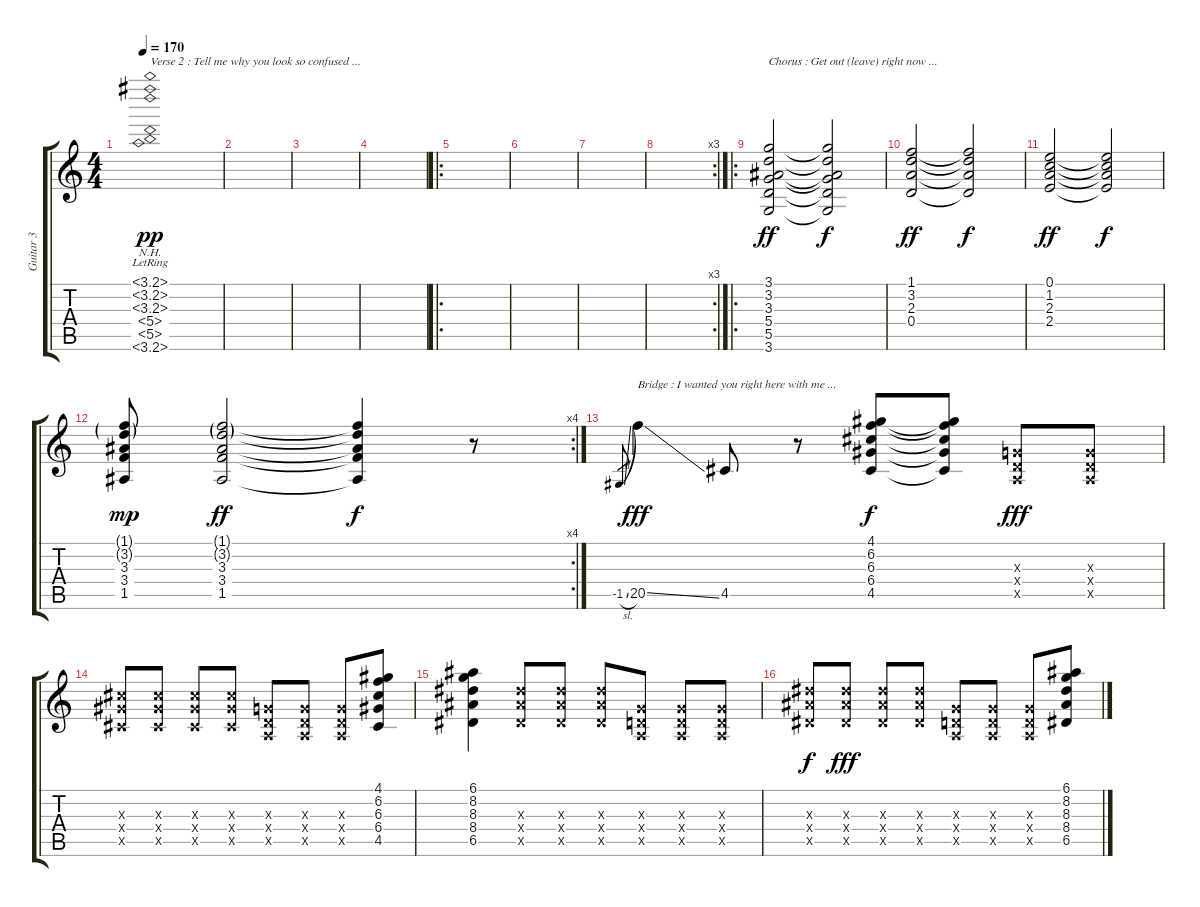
\track ("Guitar 3" "Guitar 3") {instrument distortionguitar}
\staff {score tabs}
\tuning (E4 B3 G3 D3 A2 E2) {hide}
\ts (4 4)
\tempo 170
\clef g2
\ks c
(3.1{nh} 3.2{nh} 3.3{nh} 5.4{nh lr} 5.5{nh} 3.6{nh}).1{txt "Verse 2 : Tell me why you look so confused ..." dy pp} |
|
|
|
\ro
|
|
|
\rc 3
|
\ro
(3.1 3.2 3.3 5.4 5.5 3.6).2{txt "Chorus : Get out (leave) right now ..." dy ff} (3.1{t} 3.2{t} 3.3{t} 5.4{t} 5.5{t} 3.6{t}).2{dy f} |
(1.1 3.2 2.3 0.4).2{dy ff} (1.1{t} 3.2{t} 2.3{t} 0.4{t}).2{dy f} |
(0.1 1.2 2.3 2.4).2{dy ff} (0.1{t} 1.2{t} 2.3{t} 2.4{t}).2{dy f} |
\rc 4
(1.1{g} 3.2{g} 3.3 3.4 1.5).8{dy mp} (1.1{g} 3.2{g} 3.3 3.4 1.5).2{dy ff} (1.1{t} 3.2{t} 3.3{t} 3.4{t} 1.5{t}).4{dy f} r.8 |
-1.5{sl}.8{gr} 20.5{ss}.4{txt "Bridge : I wanted you right here with me ..." dy fff} 4.5.8 r.8 (4.1 6.2 6.3 6.4 4.5).8{dy f} (4.1{t} 6.2{t} 6.3{t} 6.4{t} 4.5{t}).8 (0.3{x} 0.4{x} 0.5{x}).8{dy fff} (0.3{x} 0.4{x} 0.5{x}).8 |
(6.3{x} 6.4{x} 4.5{x}).8 (6.3{x} 6.4{x} 4.5{x}).8 (6.3{x} 6.4{x} 4.5{x}).8 (6.3{x} 6.4{x} 4.5{x}).8 (0.3{x} 0.4{x} 0.5{x}).8 (0.3{x} 0.4{x} 0.5{x}).8 (0.3{x} 0.4{x} 0.5{x}).8 (4.1 6.2 6.3 6.4 4.5).8 |
(6.1 8.2 8.3 8.4 6.5).4 (8.3{x} 8.4{x} 6.5{x}).8 (8.3{x} 8.4{x} 6.5{x}).8 (8.3{x} 8.4{x} 6.5{x}).8 (0.3{x} 0.4{x} 0.5{x}).8 (0.3{x} 0.4{x} 0.5{x}).8 (0.3{x} 0.4{x} 0.5{x}).8 |
(8.3{x} 8.4{x} 6.5{x}).8{dy f} (8.3{x} 8.4{x} 6.5{x}).8{dy fff} (8.3{x} 8.4{x} 6.5{x}).8 (8.3{x} 8.4{x} 6.5{x}).8 (0.3{x} 0.4{x} 0.5{x}).8 (0.3{x} 0.4{x} 0.5{x}).8 (0.3{x} 0.4{x} 0.5{x}).8 (6.1 8.2 8.3 8.4 6.5).8
